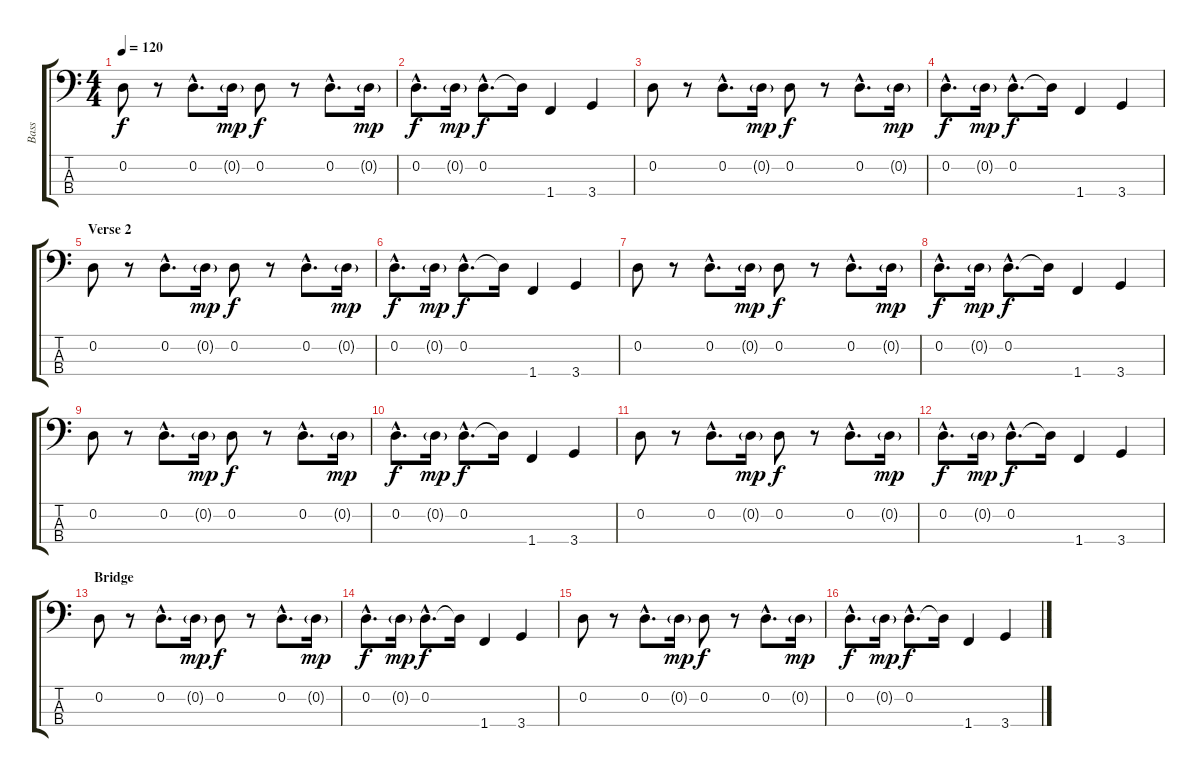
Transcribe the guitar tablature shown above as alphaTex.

\track ("Bass" "Bass") {instrument fretlessbass}
\staff {score tabs}
\tuning (G2 D2 A1 E1) {hide}
\ts (4 4)
\tempo 120
\clef f4
\ks c
0.2.8{dy f} r.8 0.2{hac}.8{d} 0.2{g}.16{dy mp} 0.2.8{dy f} r.8 0.2{hac}.8{d} 0.2{g}.16{dy mp} |
0.2{hac}.8{d dy f} 0.2{g}.16{dy mp} 0.2{hac}.8{d dy f} 0.2{t}.16 1.4.4 3.4.4 |
0.2.8 r.8 0.2{hac}.8{d} 0.2{g}.16{dy mp} 0.2.8{dy f} r.8 0.2{hac}.8{d} 0.2{g}.16{dy mp} |
0.2{hac}.8{d dy f} 0.2{g}.16{dy mp} 0.2{hac}.8{d dy f} 0.2{t}.16 1.4.4 3.4.4 |
\section ("" "Verse 2")
0.2.8 r.8 0.2{hac}.8{d} 0.2{g}.16{dy mp} 0.2.8{dy f} r.8 0.2{hac}.8{d} 0.2{g}.16{dy mp} |
0.2{hac}.8{d dy f} 0.2{g}.16{dy mp} 0.2{hac}.8{d dy f} 0.2{t}.16 1.4.4 3.4.4 |
0.2.8 r.8 0.2{hac}.8{d} 0.2{g}.16{dy mp} 0.2.8{dy f} r.8 0.2{hac}.8{d} 0.2{g}.16{dy mp} |
0.2{hac}.8{d dy f} 0.2{g}.16{dy mp} 0.2{hac}.8{d dy f} 0.2{t}.16 1.4.4 3.4.4 |
0.2.8 r.8 0.2{hac}.8{d} 0.2{g}.16{dy mp} 0.2.8{dy f} r.8 0.2{hac}.8{d} 0.2{g}.16{dy mp} |
0.2{hac}.8{d dy f} 0.2{g}.16{dy mp} 0.2{hac}.8{d dy f} 0.2{t}.16 1.4.4 3.4.4 |
0.2.8 r.8 0.2{hac}.8{d} 0.2{g}.16{dy mp} 0.2.8{dy f} r.8 0.2{hac}.8{d} 0.2{g}.16{dy mp} |
0.2{hac}.8{d dy f} 0.2{g}.16{dy mp} 0.2{hac}.8{d dy f} 0.2{t}.16 1.4.4 3.4.4 |
\section ("" "Bridge")
0.2.8 r.8 0.2{hac}.8{d} 0.2{g}.16{dy mp} 0.2.8{dy f} r.8 0.2{hac}.8{d} 0.2{g}.16{dy mp} |
0.2{hac}.8{d dy f} 0.2{g}.16{dy mp} 0.2{hac}.8{d dy f} 0.2{t}.16 1.4.4 3.4.4 |
0.2.8 r.8 0.2{hac}.8{d} 0.2{g}.16{dy mp} 0.2.8{dy f} r.8 0.2{hac}.8{d} 0.2{g}.16{dy mp} |
0.2{hac}.8{d dy f} 0.2{g}.16{dy mp} 0.2{hac}.8{d dy f} 0.2{t}.16 1.4.4 3.4.4
